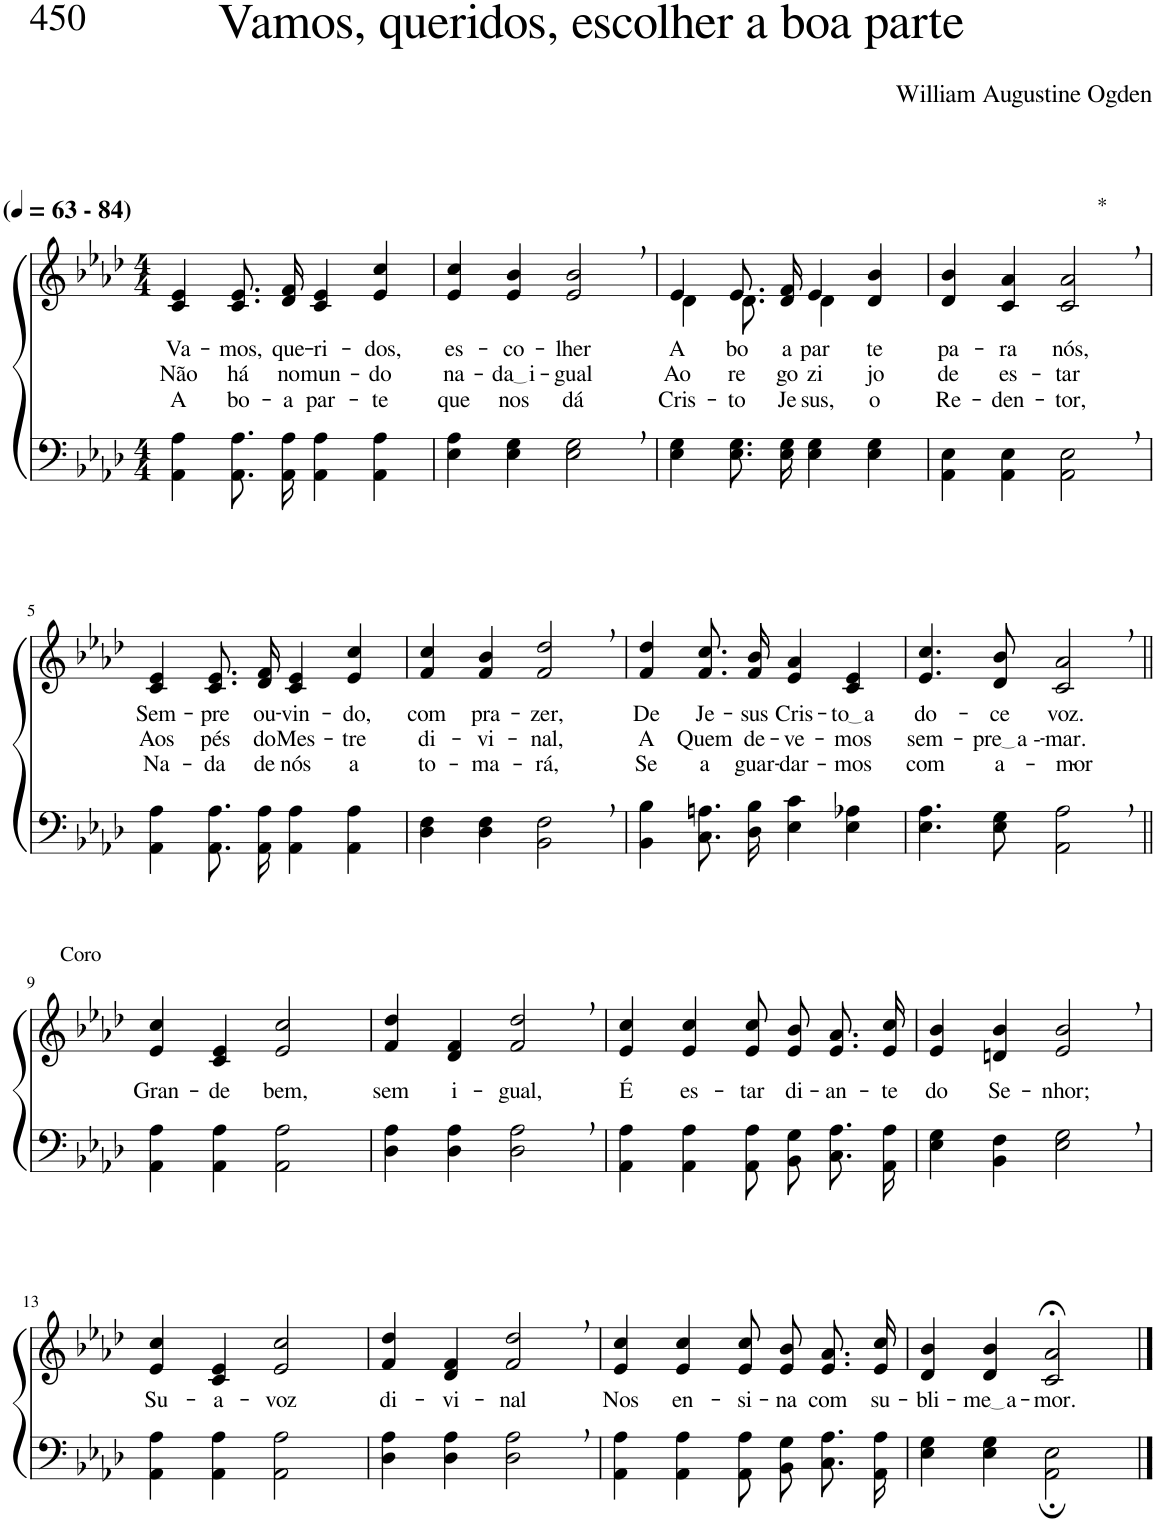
**kern	**kern	**text	**text	**text
*part2	*part1	*part1	*part1	*part1
*staff2	*staff1	*staff1	*staff1	*staff1
*I"Parte III e IV	*I"Parte I e II	*	*	*
*clefF4	*clefG2	*	*	*
*k[b-e-a-d-]	*k[b-e-a-d-]	*	*	*
*M4/4	*M4/4	*	*	*
*MM63	*MM63	*	*	*
=1	=1	=1	=1	=1
!	!LO:TX:a:B:t=(	!	!	!
!	!LO:TX:a:B:t=- 84)	!	!	!
!	!	!LO:LY:b	!LO:LY:b	!LO:LY:b
4AA-\ 4A-\	4c/ 4e-/	Va-	Não	A
!	!	!LO:LY:b	!LO:LY:b	!LO:LY:b
8.AA-\ 8.A-\L	8.c/ 8.e-/L	-mos,	há	bo-
!	!	!LO:LY:b	!LO:LY:b	!LO:LY:b
16AA-\ 16A-\Jk	16d-/ 16f/Jk	que-	no	-a
!	!	!LO:LY:b	!LO:LY:b	!LO:LY:b
4AA-\ 4A-\	4c/ 4e-/	-ri-	mun-	par-
!	!	!LO:LY:b	!LO:LY:b	!LO:LY:b
4AA-\ 4A-\	4e-/ 4cc/	-dos,	-do	-te
=2	=2	=2	=2	=2
!	!	!LO:LY:b	!LO:LY:b	!LO:LY:b
4E-\ 4A-\	4e-/ 4cc/	es-	na-	que
!	!	!LO:LY:b	!LO:LY:b	!LO:LY:b
4E-\ 4G\	4e-/ 4b-/	-co-	da i	nos
!	!	!LO:LY:b	!LO:LY:b	!LO:LY:b
2E-\, 2G\,	2e-/, 2b-/,	-lher	-gual	dá
=3	=3	=3	=3	=3
*	*^	*	*	*
!	!	!	!LO:LY:b	!LO:LY:b	!LO:LY:b
4E-\ 4G\	4e-/	4d-\	A	Ao	Cris-
!	!	!	!LO:LY:b	!LO:LY:b	!LO:LY:b
8.E-\ 8.G\L	8.e-/L	8.d-\	bo-	re-	-to
!	!	!	!LO:LY:b	!LO:LY:b	!LO:LY:b
16E-\ 16G\Jk	16d-/ 16f/Jk	16ryy	-a	-go-	Je-
!	!	!	!LO:LY:b	!LO:LY:b	!LO:LY:b
4E-\ 4G\	4e-/	4d-\	par-	-zi-	-sus,
!	!	!	!LO:LY:b	!LO:LY:b	!LO:LY:b
4E-\ 4G\	4d-/ 4b-/	4ryy	-te	jo	o
=4	=4	=4	=4	=4	=4
!	!	!	!LO:LY:b	!LO:LY:b	!LO:LY:b
*	*v	*v	*	*	*
4AA-\ 4E-\	4d-/ 4b-/	pa-	-de	Re-
!	!	!LO:LY:b	!LO:LY:b	!LO:LY:b
4AA-\ 4E-\	4c/ 4a-/	-ra	es-	-den-
!	!LO:TX:a:t=*	!	!	!
!	!	!LO:LY:b	!LO:LY:b	!LO:LY:b
2AA-\, 2E-\,	2c/, 2a-/,	nós,	-tar	-tor,
!!LO:LB:g=z
=5	=5	=5	=5	=5
!	!	!LO:LY:b	!LO:LY:b	!LO:LY:b
4AA-\ 4A-\	4c/ 4e-/	Sem-	Aos	Na-
!	!	!LO:LY:b	!LO:LY:b	!LO:LY:b
8.AA-\ 8.A-\L	8.c/ 8.e-/L	-pre	pés	-da
!	!	!LO:LY:b	!LO:LY:b	!LO:LY:b
16AA-\ 16A-\Jk	16d-/ 16f/Jk	ou-	do	de
!	!	!LO:LY:b	!LO:LY:b	!LO:LY:b
4AA-\ 4A-\	4c/ 4e-/	-vin-	Mes-	nós
!	!	!LO:LY:b	!LO:LY:b	!LO:LY:b
4AA-\ 4A-\	4e-/ 4cc/	-do,	-tre	a
=6	=6	=6	=6	=6
!	!	!LO:LY:b	!LO:LY:b	!LO:LY:b
4D-\ 4F\	4f/ 4cc/	com	di-	to-
!	!	!LO:LY:b	!LO:LY:b	!LO:LY:b
4D-\ 4F\	4f/ 4b-/	pra-	-vi-	-ma-
!	!	!LO:LY:b	!LO:LY:b	!LO:LY:b
2BB-\, 2F\,	2f/, 2dd-/,	-zer,	-nal,	-rá,
=7	=7	=7	=7	=7
!	!	!LO:LY:b	!LO:LY:b	!LO:LY:b
4BB-\ 4B-\	4f/ 4dd-/	De	A	Se
!	!	!LO:LY:b	!LO:LY:b	!LO:LY:b
8.C\ 8.An\L	8.f/ 8.cc/L	Je-	Quem	a
!	!	!LO:LY:b	!LO:LY:b	!LO:LY:b
16D-\ 16B-\Jk	16f/ 16b-/Jk	-sus	de-	guar-
!	!	!LO:LY:b	!LO:LY:b	!LO:LY:b
4E-\ 4c\	4e-/ 4a-/	Cris-	-ve-	-dar-
!	!	!LO:LY:b	!LO:LY:b	!LO:LY:b
4E-\ 4A-X\	4c/ 4e-/	to a	-mos	-mos
=8	=8	=8	=8	=8
!	!	!LO:LY:b	!LO:LY:b	!LO:LY:b
4.E-\ 4.A-\	4.e-/ 4.cc/	do-	sem-	com
!	!	!LO:LY:b	!LO:LY:b	!LO:LY:b
8E-\ 8G\	8d-/ 8b-/	-ce	pre a -	a-
!	!	!LO:LY:b	!LO:LY:b	!LO:LY:b
2AA-\, 2A-\,	2c/, 2a-/,	voz.	-mar.	-mor-
!!LO:LB:g=z
=9||	=9||	=9||	=9||	=9||
!	!LO:TX:a:t=Coro	!	!	!
!	!	!LO:LY:b	!	!
4AA-\ 4A-\	4e-/ 4cc/	Gran-	.	.
!	!	!LO:LY:b	!	!
4AA-\ 4A-\	4c/ 4e-/	-de	.	.
!	!	!LO:LY:b	!	!
2AA-\ 2A-\	2e-/ 2cc/	bem,	.	.
=10	=10	=10	=10	=10
!	!	!LO:LY:b	!	!
4D-\ 4A-\	4f/ 4dd-/	sem	.	.
!	!	!LO:LY:b	!	!
4D-\ 4A-\	4d-/ 4f/	i-	.	.
!	!	!LO:LY:b	!	!
2D-\, 2A-\,	2f/, 2dd-/,	-gual,	.	.
=11	=11	=11	=11	=11
!	!	!LO:LY:b	!	!
4AA-\ 4A-\	4e-/ 4cc/	É	.	.
!	!	!LO:LY:b	!	!
4AA-\ 4A-\	4e-/ 4cc/	es-	.	.
!	!	!LO:LY:b	!	!
8AA-\ 8A-\L	8e-/ 8cc/L	-tar	.	.
!	!	!LO:LY:b	!	!
8BB-\ 8G\J	8e-/ 8b-/J	di-	.	.
!	!	!LO:LY:b	!	!
8.C\ 8.A-\L	8.e-/ 8.a-/L	-an-	.	.
!	!	!LO:LY:b	!	!
16AA-\ 16A-\Jk	16e-/ 16cc/Jk	-te	.	.
=12	=12	=12	=12	=12
!	!	!LO:LY:b	!	!
4E-\ 4G\	4e-/ 4b-/	do	.	.
!	!	!LO:LY:b	!	!
4BB-\ 4F\	4dn/ 4b-/	Se-	.	.
!	!	!LO:LY:b	!	!
2E-\, 2G\,	2e-/, 2b-/,	-nhor;	.	.
!!LO:LB:g=z
=13	=13	=13	=13	=13
!	!	!LO:LY:b	!	!
4AA-\ 4A-\	4e-/ 4cc/	Su-	.	.
!	!	!LO:LY:b	!	!
4AA-\ 4A-\	4c/ 4e-/	-a-	.	.
!	!	!LO:LY:b	!	!
2AA-\ 2A-\	2e-/ 2cc/	-voz	.	.
=14	=14	=14	=14	=14
!	!	!LO:LY:b	!	!
4D-\ 4A-\	4f/ 4dd-/	di-	.	.
!	!	!LO:LY:b	!	!
4D-\ 4A-\	4d-/ 4f/	-vi-	.	.
!	!	!LO:LY:b	!	!
2D-\, 2A-\,	2f/, 2dd-/,	-nal	.	.
=15	=15	=15	=15	=15
!	!	!LO:LY:b	!	!
4AA-\ 4A-\	4e-/ 4cc/	Nos	.	.
!	!	!LO:LY:b	!	!
4AA-\ 4A-\	4e-/ 4cc/	en-	.	.
!	!	!LO:LY:b	!	!
8AA-\ 8A-\L	8e-/ 8cc/L	-si-	.	.
!	!	!LO:LY:b	!	!
8BB-\ 8G\J	8e-/ 8b-/J	-na	.	.
!	!	!LO:LY:b	!	!
8.C\ 8.A-\L	8.e-/ 8.a-/L	com	.	.
!	!	!LO:LY:b	!	!
16AA-\ 16A-\Jk	16e-/ 16cc/Jk	su-	.	.
=16	=16	=16	=16	=16
!	!	!LO:LY:b	!	!
4E-\ 4G\	4d-/ 4b-/	-bli-	.	.
!	!	!LO:LY:b	!	!
4E-\ 4G\	4d-/ 4b-/	me a	.	.
!	!	!LO:LY:b	!	!
2AA-\; 2E-\;	2c/;< 2a-/;<	-mor.	.	.
==	==	==	==	==
*-	*-	*-	*-	*-
